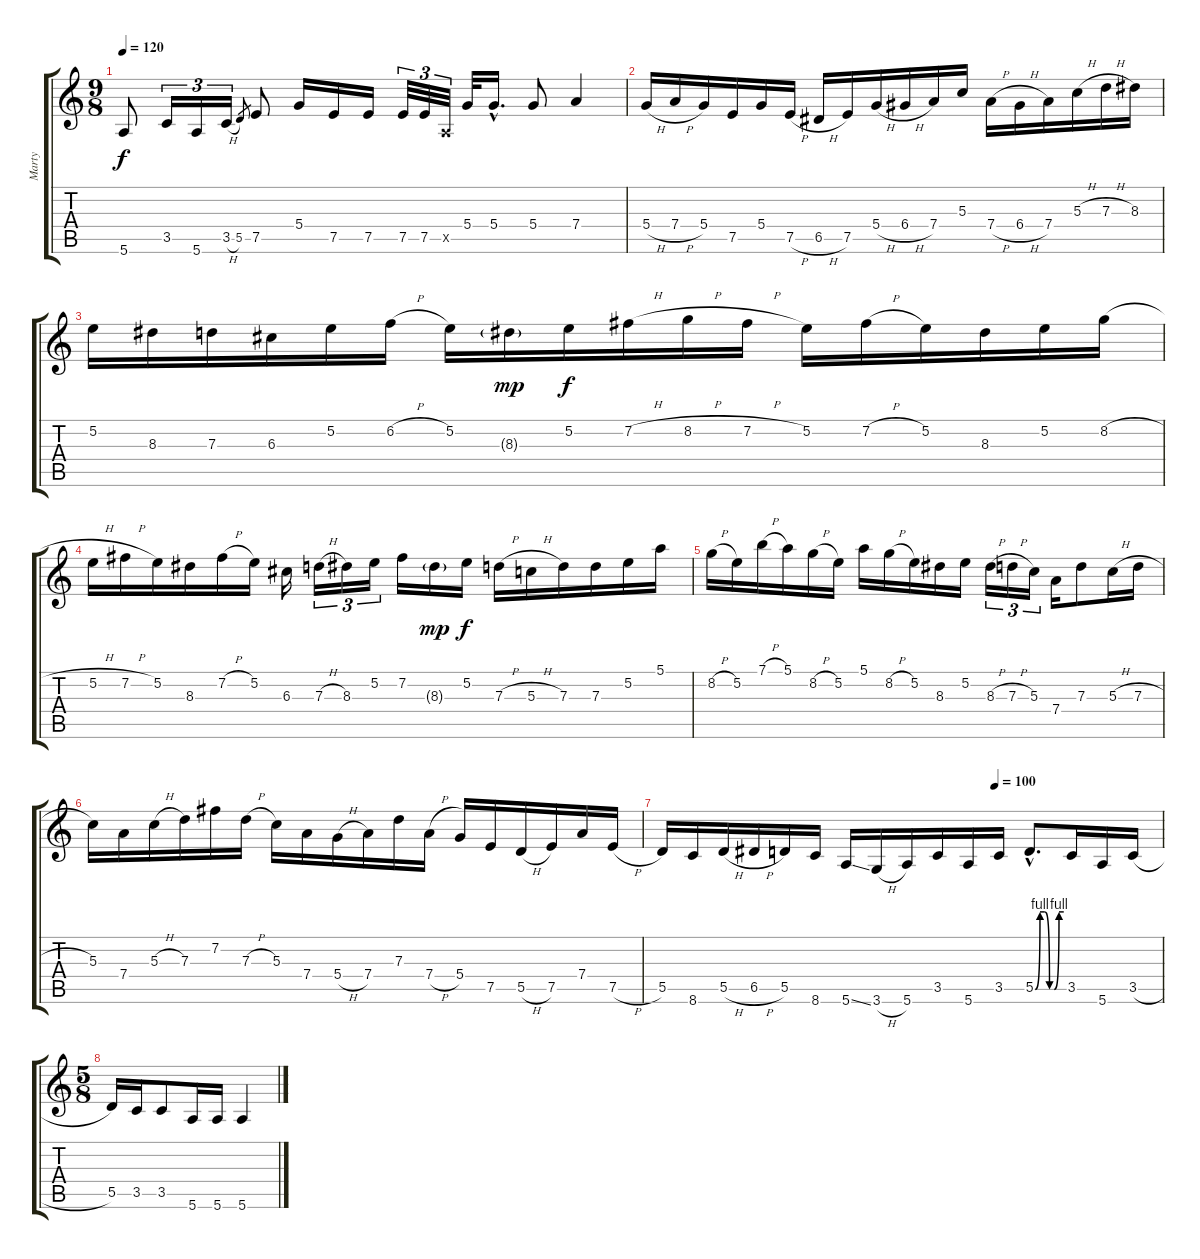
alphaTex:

\track ("Marty" "Marty") {instrument distortionguitar}
\staff {score tabs}
\tuning (E4 B3 G3 D3 A2 E2) {hide}
\ts (9 8)
\tempo 120
\clef g2
\ks c
5.6.8{dy f} 3.5.16{tu (3 2)} 5.6.16{tu (3 2)} 3.5{h}.16{tu (3 2)} 5.5.8{gr} 7.5.8 5.4.16 7.5.16 7.5.16 7.5.32{tu (3 2)} 7.5.32{tu (3 2)} 0.5{x}.32{tu (3 2)} 5.4.32 5.4{hac}.16{d} 5.4.8 7.4.4 |
5.4{h}.16 7.4{h}.16 5.4.16 7.5.16 5.4.16 7.5{h}.16 6.5{h}.16 7.5.16 5.4{h}.16 6.4{h}.16 7.4.16 5.3.16 7.4{h}.16 6.4{h}.16 7.4.16 5.3{h}.16 7.3{h}.16 8.3.16 |
5.2.16 8.3.16 7.3.16 6.3.16 5.2.16 6.2{h}.16 5.2.16 8.3{g}.16{dy mp} 5.2.16{dy f} 7.2{h}.16 8.2{h}.16 7.2{h}.16 5.2.16 7.2{h}.16 5.2.16 8.3.16 5.2.16 8.2{h}.16 |
5.2{h}.16 7.2{h}.16 5.2.16 8.3.16 7.2{h}.16 5.2.16 6.3.16 7.3{h}.16{tu (3 2)} 8.3.16{tu (3 2)} 5.2.16{tu (3 2)} 7.2.16 8.3{g}.16{dy mp} 5.2.16{dy f} 7.3{h}.16 5.3{h}.16 7.3.16 7.3.16 5.2.16 5.1.16 |
8.2{h}.16 5.2.16 7.1{h}.16 5.1.16 8.2{h}.16 5.2.16 5.1.16 8.2{h}.16 5.2.16 8.3.16 5.2.16 8.3{h}.16{tu (3 2)} 7.3{h}.16{tu (3 2)} 5.3.16{tu (3 2)} 7.4.16 7.3.8 5.3{h}.16 7.3{h}.16 |
5.3.16 7.4.16 5.3{h}.16 7.3.16 7.2.16 7.3{h}.16 5.3.16 7.4.16 5.4{h}.16 7.4.16 7.3.16 7.4{h}.16 5.4.16 7.5.16 5.5{h}.16 7.5.16 7.4.16 7.5{h}.16 |
\tempo (100 0.6666666666666666)
5.5.16 8.6.16 5.5{h}.16 6.5{h}.16 5.5.16 8.6.16 5.6{ss}.16 3.6{h}.16 5.6.16 3.5.16 5.6.16 3.5.16 5.5{be (custom 0 0 10 4 20 4 30 0 40 0 50 4 60 4) hac}.8{d} 3.5.16 5.6.16 3.5{h}.16 |
\ts (5 8)
5.5.16 3.5.16 3.5.8 5.6.16 5.6.16 5.6.4
